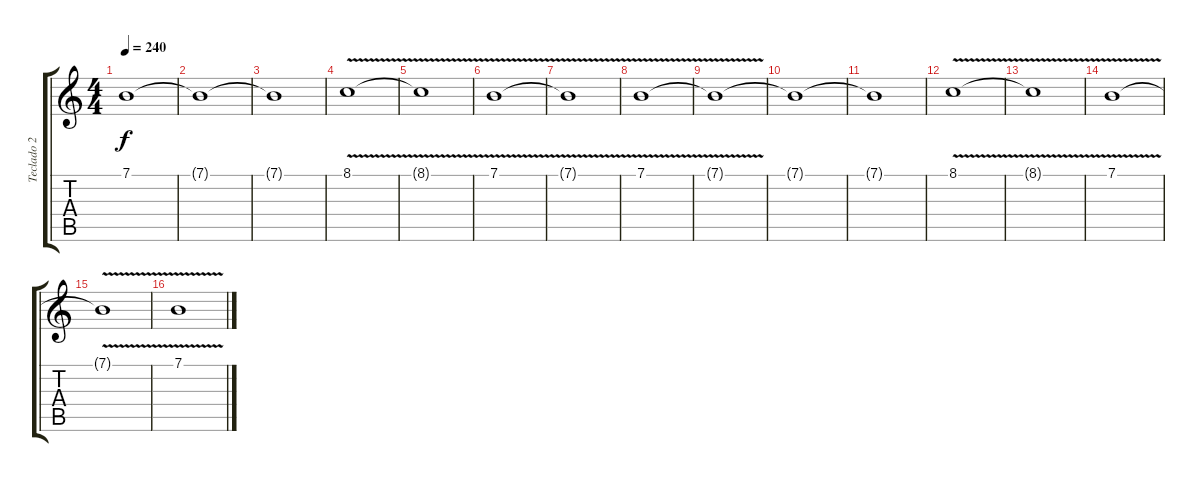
\track ("Teclado 2" "Teclado 2") {instrument choiraahs}
\staff {score tabs}
\tuning (E4 B3 G3 D3 A2 E2) {hide}
\ts (4 4)
\tempo 240
\clef g2
\ks c
7.1{t}.1{dy f} |
7.1{t}.1 |
7.1{t}.1 |
8.1{v}.1 |
8.1{t}.1 |
7.1{v}.1 |
7.1{t}.1 |
7.1{v}.1 |
7.1{t}.1 |
7.1{t}.1 |
7.1{t}.1 |
8.1{v}.1 |
8.1{t}.1 |
7.1{v}.1 |
7.1{t}.1 |
7.1{v}.1
